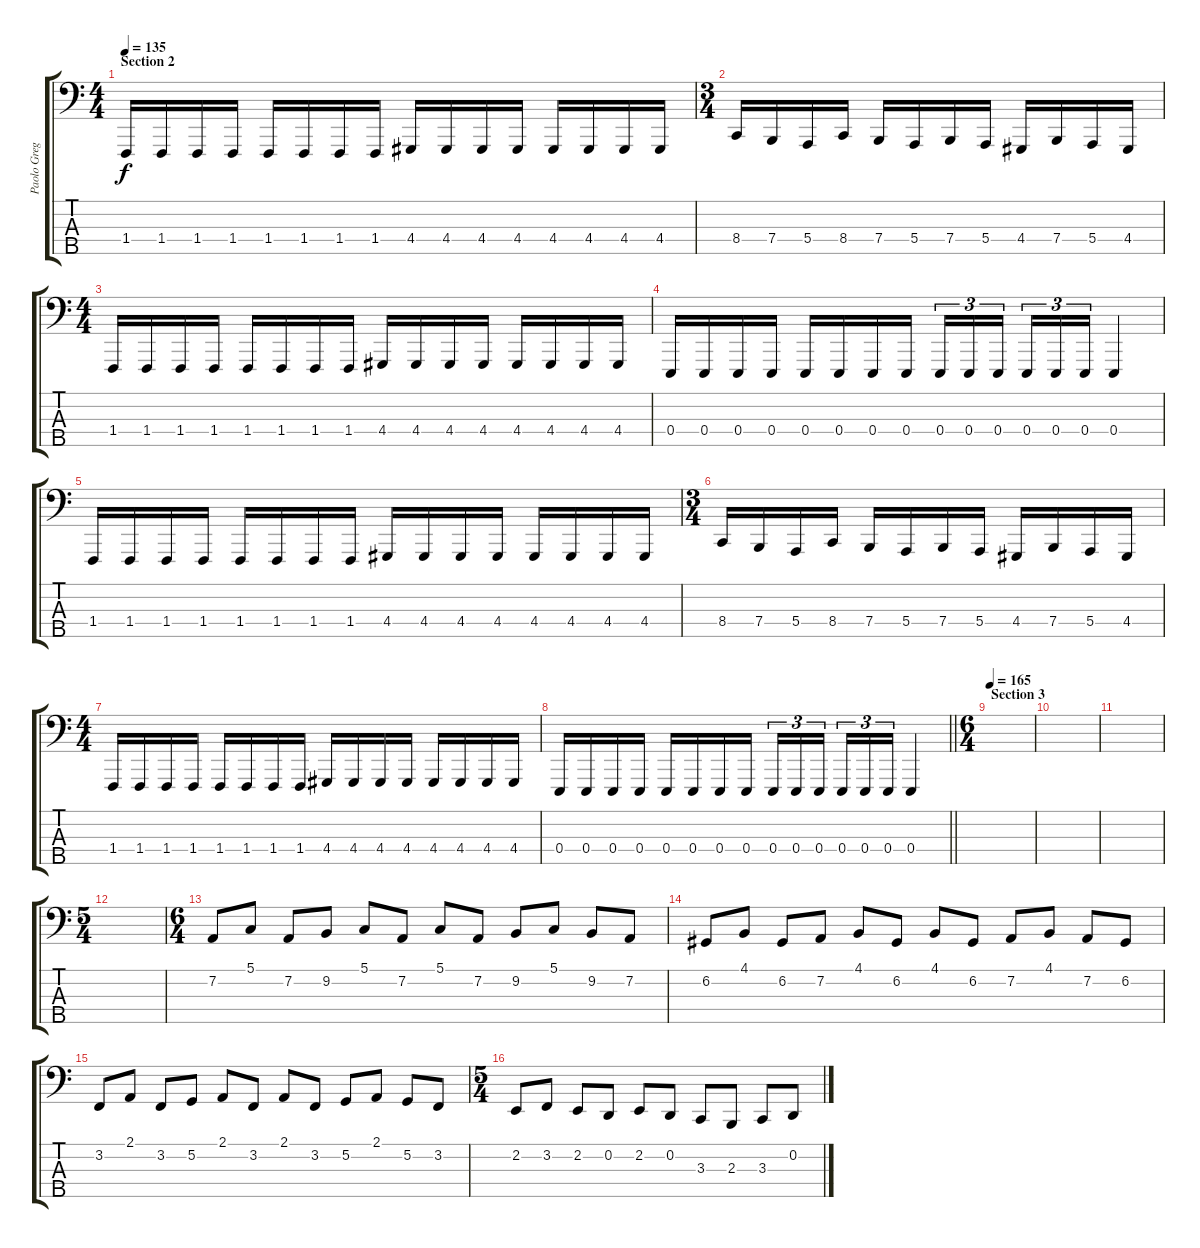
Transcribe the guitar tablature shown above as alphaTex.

\track ("Paolo Gregelotto" "Paolo Greg") {instrument clavinet}
\staff {score tabs}
\tuning (G2 D2 A1 E1 B0) {hide}
\ts (4 4)
\section ("" "Section 2")
\tempo 135
\clef f4
\ks c
1.4.16{dy f} 1.4.16 1.4.16 1.4.16 1.4.16 1.4.16 1.4.16 1.4.16 4.4.16 4.4.16 4.4.16 4.4.16 4.4.16 4.4.16 4.4.16 4.4.16 |
\ts (3 4)
8.4.16 7.4.16 5.4.16 8.4.16 7.4.16 5.4.16 7.4.16 5.4.16 4.4.16 7.4.16 5.4.16 4.4.16 |
\ts (4 4)
1.4.16 1.4.16 1.4.16 1.4.16 1.4.16 1.4.16 1.4.16 1.4.16 4.4.16 4.4.16 4.4.16 4.4.16 4.4.16 4.4.16 4.4.16 4.4.16 |
0.4.16 0.4.16 0.4.16 0.4.16 0.4.16 0.4.16 0.4.16 0.4.16 0.4.16{tu (3 2)} 0.4.16{tu (3 2)} 0.4.16{tu (3 2) beam splitsecondary} 0.4.16{tu (3 2)} 0.4.16{tu (3 2)} 0.4.16{tu (3 2)} 0.4.4 |
1.4.16 1.4.16 1.4.16 1.4.16 1.4.16 1.4.16 1.4.16 1.4.16 4.4.16 4.4.16 4.4.16 4.4.16 4.4.16 4.4.16 4.4.16 4.4.16 |
\ts (3 4)
8.4.16 7.4.16 5.4.16 8.4.16 7.4.16 5.4.16 7.4.16 5.4.16 4.4.16 7.4.16 5.4.16 4.4.16 |
\ts (4 4)
1.4.16 1.4.16 1.4.16 1.4.16 1.4.16 1.4.16 1.4.16 1.4.16 4.4.16 4.4.16 4.4.16 4.4.16 4.4.16 4.4.16 4.4.16 4.4.16 |
\barLineRight lightlight
0.4.16 0.4.16 0.4.16 0.4.16 0.4.16 0.4.16 0.4.16 0.4.16 0.4.16{tu (3 2)} 0.4.16{tu (3 2)} 0.4.16{tu (3 2) beam splitsecondary} 0.4.16{tu (3 2)} 0.4.16{tu (3 2)} 0.4.16{tu (3 2)} 0.4.4 |
\ts (6 4)
\section ("" "Section 3")
\tempo 165
|
|
|
\ts (5 4)
|
\ts (6 4)
7.2.8 5.1.8 7.2.8 9.2.8 5.1.8 7.2.8 5.1.8 7.2.8 9.2.8 5.1.8 9.2.8 7.2.8 |
6.2.8 4.1.8 6.2.8 7.2.8 4.1.8 6.2.8 4.1.8 6.2.8 7.2.8 4.1.8 7.2.8 6.2.8 |
3.2.8 2.1.8 3.2.8 5.2.8 2.1.8 3.2.8 2.1.8 3.2.8 5.2.8 2.1.8 5.2.8 3.2.8 |
\ts (5 4)
2.2.8 3.2.8 2.2.8 0.2.8 2.2.8 0.2.8 3.3.8 2.3.8 3.3.8 0.2.8
